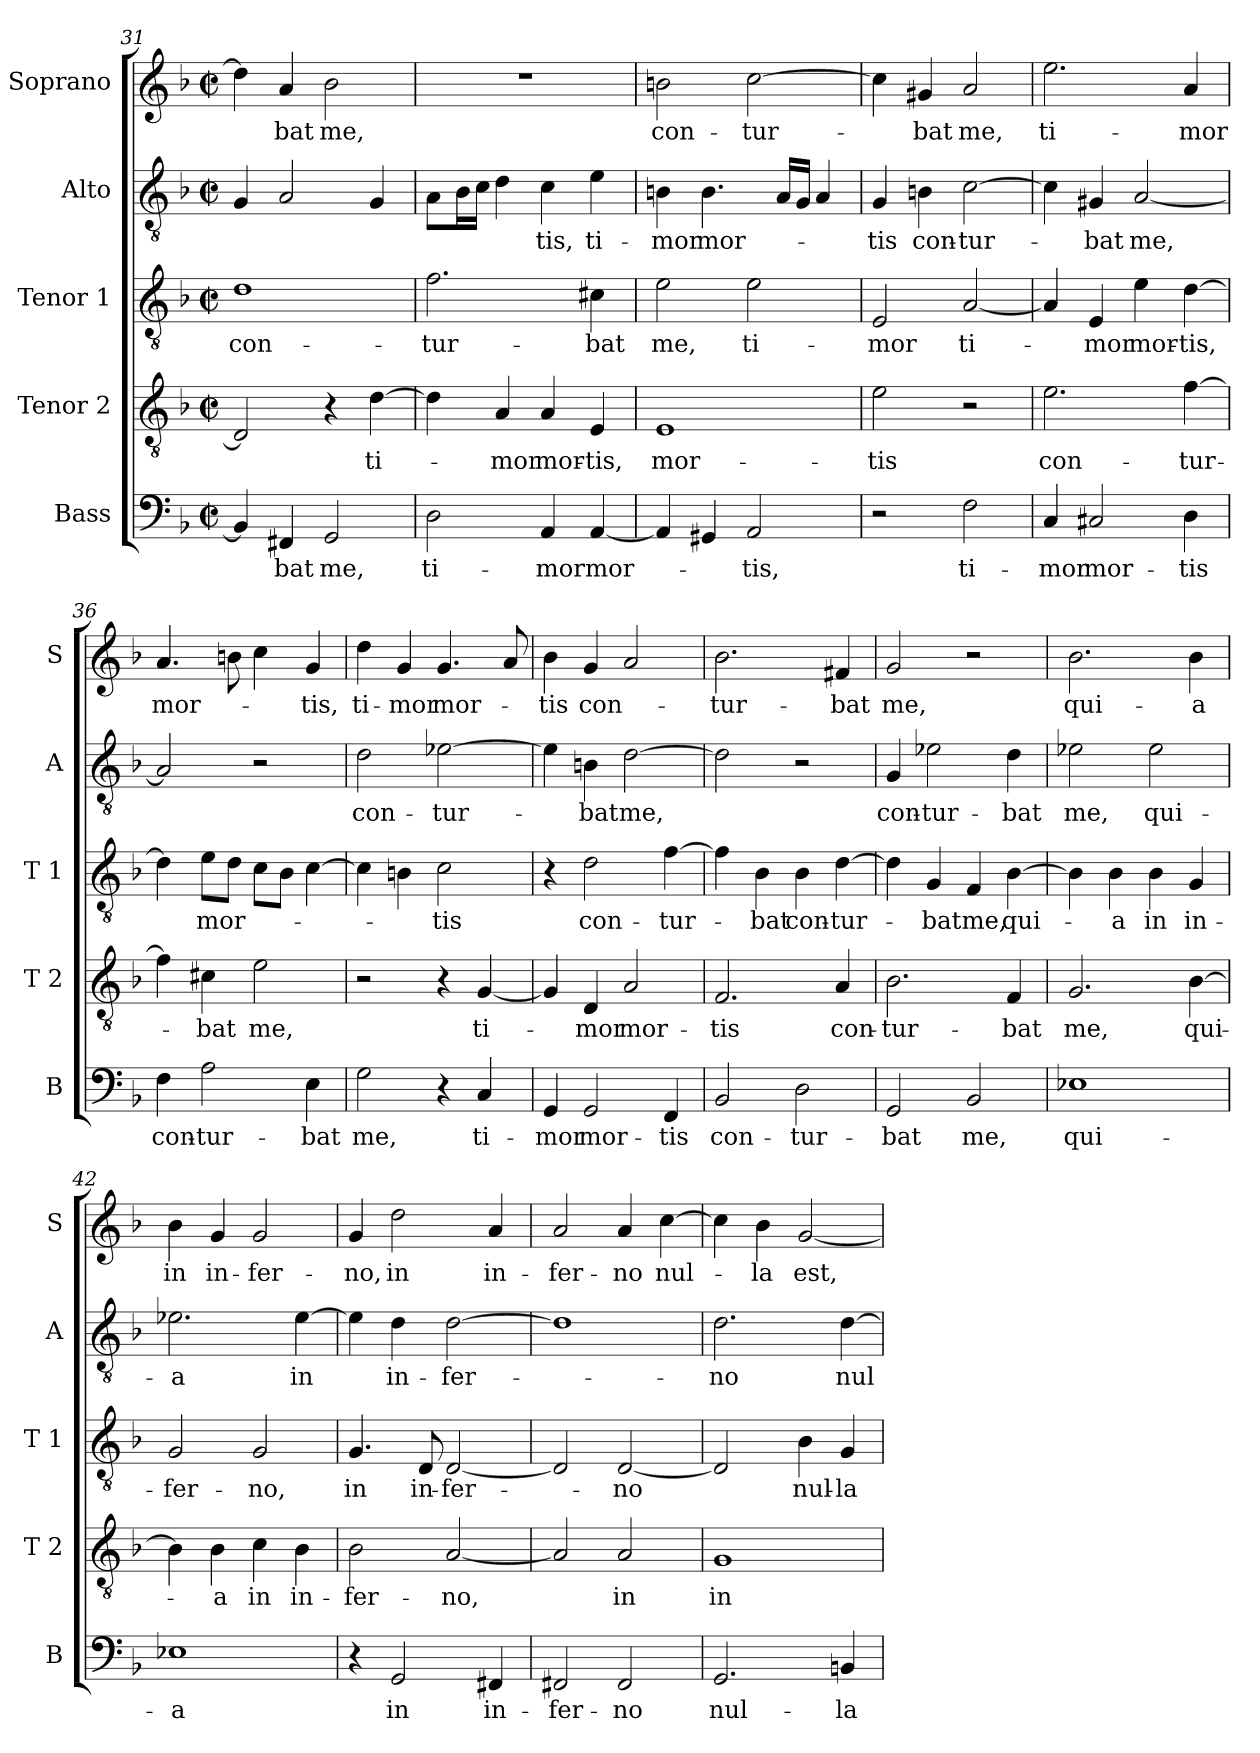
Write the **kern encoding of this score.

**kern	**text	**kern	**text	**kern	**text	**kern	**text	**kern	**text
*part5	*part5	*part4	*part4	*part3	*part3	*part2	*part2	*part1	*part1
*staff5	*staff5	*staff4	*staff4	*staff3	*staff3	*staff2	*staff2	*staff1	*staff1
*I"Bass	*	*I"Tenor 2	*	*I"Tenor 1	*	*I"Alto	*	*I"Soprano	*
*I'B	*	*I'T 2	*	*I'T 1	*	*I'A	*	*I'S	*
!!LO:PB:g=z
*clefF4	*	*clefGv2	*	*clefGv2	*	*clefGv2	*	*clefG2	*
*k[b-]	*	*k[b-]	*	*k[b-]	*	*k[b-]	*	*k[b-]	*
*F:	*	*F:	*	*F:	*	*F:	*	*F:	*
*M2/2	*	*M2/2	*	*M2/2	*	*M2/2	*	*M2/2	*
*met(c|)	*	*met(c|)	*	*met(c|)	*	*met(c|)	*	*met(c|)	*
=31	=31	=31	=31	=31	=31	=31	=31	=31	=31
4BB-/]	.	2D/]	.	1d	con-	4G/	.	4dd\]	.
4FF#X/	-bat	.	.	.	.	2A/	.	4a/	-bat
2GG/	me,	4r	.	.	.	.	.	2b-\	me,
.	.	[4d\	ti-	.	.	4G/	.	.	.
=32	=32	=32	=32	=32	=32	=32	=32	=32	=32
2D\	ti-	4d\]	.	2.f\	-tur-	8A\L	.	1r	.
.	.	.	.	.	.	16B-\L	.	.	.
.	.	.	.	.	.	16c\JJ	.	.	.
.	.	4A/	-mor	.	.	4d\	.	.	.
4AA/	-mor	4A/	mor-	.	.	4c\	-tis,	.	.
[4AA/	mor-	4E/	-tis,	4c#X\	-bat	4e\	ti-	.	.
=33	=33	=33	=33	=33	=33	=33	=33	=33	=33
4AA/]	.	1E	mor-	2e\	me,	4Bn\	-mor	2bn\	con-
4GG#X/	.	.	.	.	.	4.B\	mor-	.	.
2AA/	-tis,	.	.	2e\	ti-	.	.	[2cc\	-tur-
.	.	.	.	.	.	16A/LL	.	.	.
.	.	.	.	.	.	16G/JJ	.	.	.
.	.	.	.	.	.	4A/	.	.	.
=34	=34	=34	=34	=34	=34	=34	=34	=34	=34
2r	.	2e\	-tis	2E/	-mor	4G/	-tis	4cc\]	.
.	.	.	.	.	.	4Bn\	con-	4g#X/	-bat
2F\	ti-	2r	.	[2A/	ti-	[2c\	-tur-	2a/	me,
=35	=35	=35	=35	=35	=35	=35	=35	=35	=35
4C/	-mor	2.e\	con-	4A/]	.	4c\]	.	2.ee\	ti-
2C#X/	mor-	.	.	4E/	-mor	4G#X/	-bat	.	.
.	.	.	.	4e\	mor-	[2A/	me,	.	.
4D\	-tis	[4f\	-tur-	[4d\	-tis,	.	.	4a/	-mor
!!LO:LB:g=z
=36	=36	=36	=36	=36	=36	=36	=36	=36	=36
4F\	con-	4f\]	.	4d\]	.	2A/]	.	4.a/	mor-
2A\	-tur-	4c#X\	-bat	8e\L	mor-	.	.	.	.
.	.	.	.	8d\J	.	.	.	8bn\	.
.	.	2e\	me,	8c\L	.	2r	.	4cc\	.
.	.	.	.	8B-\J	.	.	.	.	.
4E\	-bat	.	.	[4c\	.	.	.	4g/	-tis,
=37	=37	=37	=37	=37	=37	=37	=37	=37	=37
2G\	me,	2r	.	4c\]	.	2d\	con-	4dd\	ti-
.	.	.	.	4Bn\	.	.	.	4g/	-mor
4r	.	4r	.	2c\	-tis	[2e-X\	-tur-	4.g/	mor-
4C/	ti-	[4G/	ti-	.	.	.	.	.	.
.	.	.	.	.	.	.	.	8a/	.
=38	=38	=38	=38	=38	=38	=38	=38	=38	=38
4GG/	-mor	4G/]	.	4r	.	4e-\]	.	4b-\	-tis
2GG/	mor-	4D/	-mor	2d\	con-	4Bn\	-bat	4g/	con-
.	.	2A/	mor-	.	.	[2d\	me,	2a/	.
4FF/	-tis	.	.	[4f\	-tur-	.	.	.	.
=39	=39	=39	=39	=39	=39	=39	=39	=39	=39
2BB-/	con-	2.F/	-tis	4f\]	.	2d\]	.	2.b-\	-tur-
.	.	.	.	4B-\	-bat	.	.	.	.
2D\	-tur-	.	.	4B-\	con-	2r	.	.	.
.	.	4A/	con-	[4d\	-tur-	.	.	4f#X/	-bat
=40	=40	=40	=40	=40	=40	=40	=40	=40	=40
2GG/	-bat	2.B-\	-tur-	4d\]	.	4G/	con-	2g/	me,
.	.	.	.	4G/	-bat	2e-X\	-tur-	.	.
2BB-/	me,	.	.	4F/	me,	.	.	2r	.
.	.	4F/	-bat	[4B-\	qui-	4d\	-bat	.	.
!!LO:PB:g=z
=41	=41	=41	=41	=41	=41	=41	=41	=41	=41
1E-X	qui-	2.G/	me,	4B-\]	.	2e-X\	me,	2.b-\	qui-
.	.	.	.	4B-\	-a	.	.	.	.
.	.	.	.	4B-\	in	2e-\	qui-	.	.
.	.	[4B-\	qui-	4G/	in-	.	.	4b-\	-a
=42	=42	=42	=42	=42	=42	=42	=42	=42	=42
1E-X	-a	4B-\]	.	2G/	-fer-	2.e-X\	-a	4b-\	in
.	.	4B-\	-a	.	.	.	.	4g/	in-
.	.	4c\	in	2G/	-no,	.	.	2g/	-fer-
.	.	4B-\	in-	.	.	[4e-\	in	.	.
=43	=43	=43	=43	=43	=43	=43	=43	=43	=43
4r	.	2B-\	-fer-	4.G/	in	4e-\]	.	4g/	-no,
2GG/	in	.	.	.	.	4d\	in-	2dd\	in
.	.	.	.	8D/	in-	.	.	.	.
.	.	[2A/	-no,	[2D/	-fer-	[2d\	-fer-	.	.
4FF#X/	in-	.	.	.	.	.	.	4a/	in-
=44	=44	=44	=44	=44	=44	=44	=44	=44	=44
2FF#X/	-fer-	2A/]	.	2D/]	.	1d]	.	2a/	-fer-
2FF#/	-no	2A/	in	[2D/	-no	.	.	4a/	-no
.	.	.	.	.	.	.	.	[4cc\	nul-
=45	=45	=45	=45	=45	=45	=45	=45	=45	=45
2.GG/	nul-	1G	in-	2D/]	.	2.d\	-no	4cc\]	.
.	.	.	.	.	.	.	.	4b-\	-la
.	.	.	.	4B-\	nul-	.	.	[2g/	est,
4BBn/	-la	.	.	4G/	-la	[4d\	nul-	.	.
=	=	=	=	=	=	=	=	=	=
*-	*-	*-	*-	*-	*-	*-	*-	*-	*-
